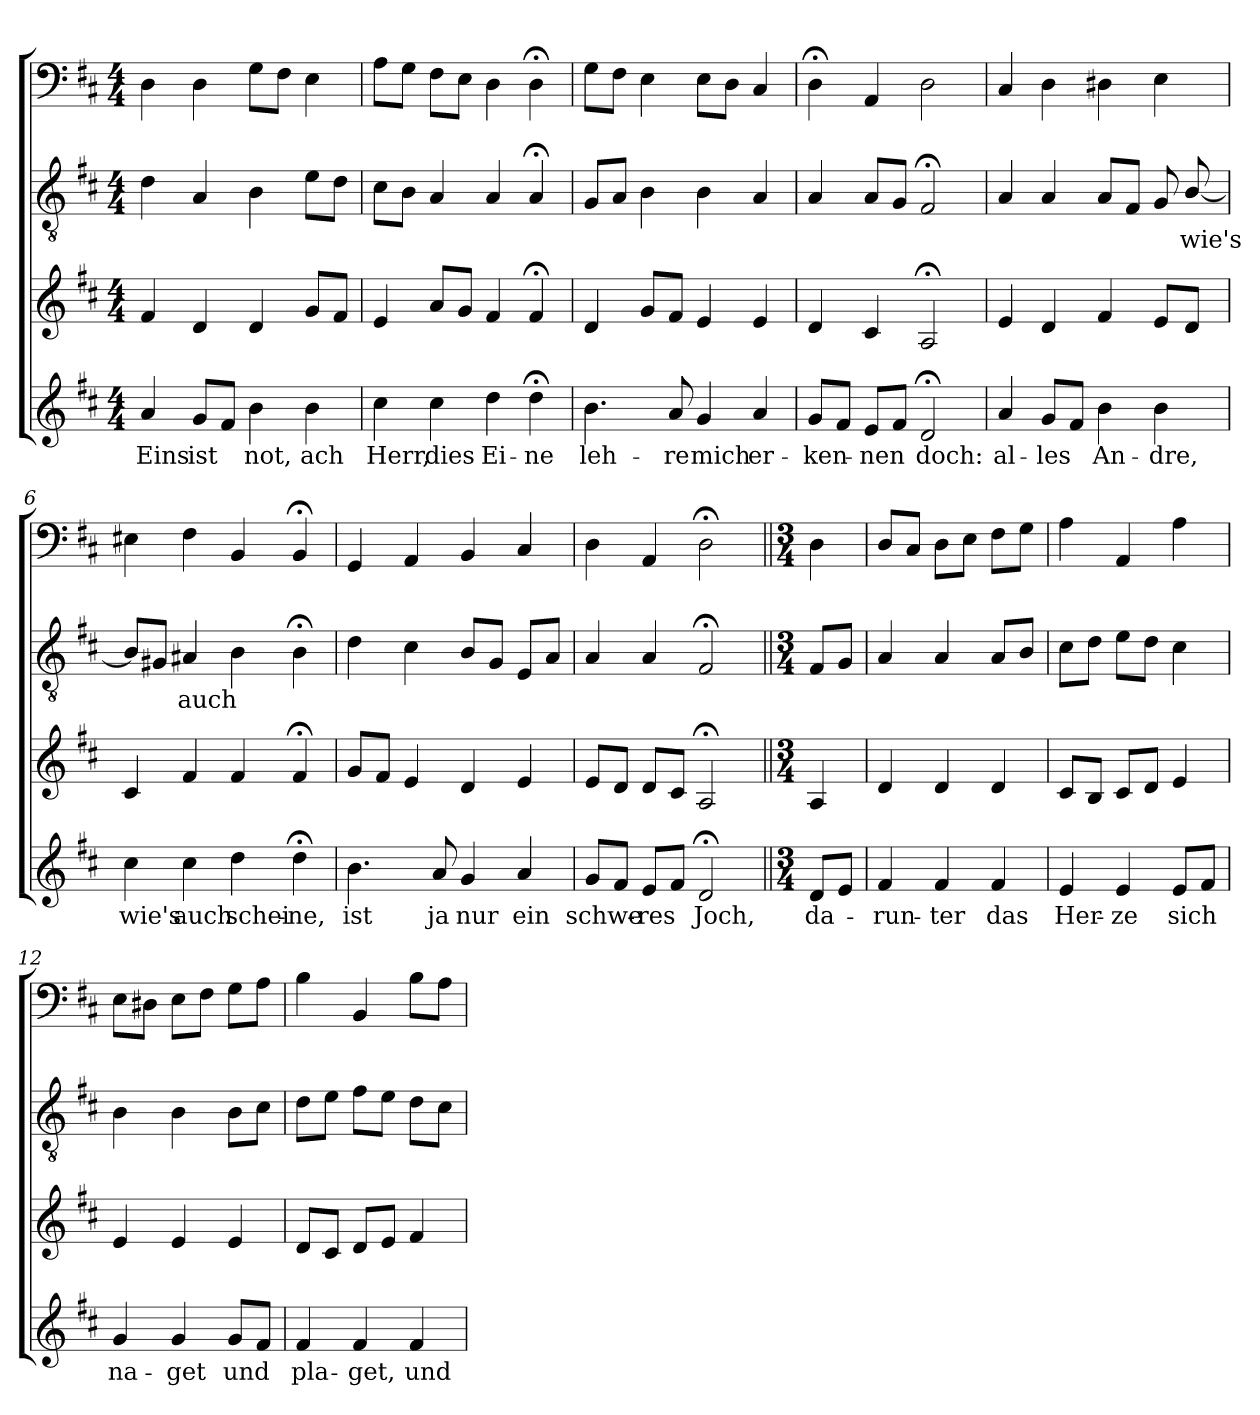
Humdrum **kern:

**kern	**text	**kern	**kern	**text	**kern
*part4	*part4	*part3	*part2	*part2	*part1
*staff4	*staff4	*staff3	*staff2	*staff2	*staff1
*clefG2	*	*clefG2	*clefGv2	*	*clefF4
*k[f#c#]	*	*k[f#c#]	*k[f#c#]	*	*k[f#c#]
*D:	*	*D:	*D:	*	*D:
*M4/4	*	*M4/4	*M4/4	*	*M4/4
=1	=1	=1	=1	=1	=1
4a/	Eins	4f#/	4d\	.	4D\
8g/L	ist	4d/	4A/	.	4D\
8f#/J	.	.	.	.	.
4b\	not,	4d/	4B\	.	8G\L
.	.	.	.	.	8F#\J
4b\	ach	8g/L	8e\L	.	4E\
.	.	8f#/J	8d\J	.	.
=2	=2	=2	=2	=2	=2
4cc#\	Herr,	4e/	8c#\L	.	8A\L
.	.	.	8B\J	.	8G\J
4cc#\	dies	8a/L	4A/	.	8F#\L
.	.	8g/J	.	.	8E\J
4dd\	Ei-	4f#/	4A/	.	4D\
4dd;<\	-ne	4f#;</	4A;</	.	4D;<\
=3	=3	=3	=3	=3	=3
4.b\	leh-	4d/	8G/L	.	8G\L
.	.	.	8A/J	.	8F#\J
.	.	8g/L	4B\	.	4E\
8a/	-re	8f#/J	.	.	.
4g/	mich	4e/	4B\	.	8E\L
.	.	.	.	.	8D\J
4a/	er-	4e/	4A/	.	4C#/
=4	=4	=4	=4	=4	=4
8g/L	-ken-	4d/	4A/	.	4D;<\
8f#/J	.	.	.	.	.
8e/L	-nen	4c#/	8A/L	.	4AA/
8f#/J	.	.	8G/J	.	.
2d;</	doch:	2A;</	2F#;</	.	2D\
=5	=5	=5	=5	=5	=5
4a/	al-	4e/	4A/	.	4C#/
8g/L	-les	4d/	4A/	.	4D\
8f#/J	.	.	.	.	.
4b\	An-	4f#/	8A/L	.	4D#X\
.	.	.	8F#/J	.	.
4b\	-dre,	8e/L	8G/	.	4E\
.	.	8d/J	[8B/	wie's	.
=6	=6	=6	=6	=6	=6
4cc#\	wie's	4c#/	8B/L]	.	4E#X\
.	.	.	8G#X/J	.	.
4cc#\	auch	4f#/	4A#X/	auch	4F#\
4dd\	schei-	4f#/	4B\	.	4BB/
4dd;<\	-ne,	4f#;</	4B;<\	.	4BB;</
=7	=7	=7	=7	=7	=7
4.b\	ist	8g/L	4d\	.	4GG/
.	.	8f#/J	.	.	.
.	.	4e/	4c#\	.	4AA/
8a/	ja	.	.	.	.
4g/	nur	4d/	8B/L	.	4BB/
.	.	.	8G/J	.	.
4a/	ein	4e/	8E/L	.	4C#/
.	.	.	8A/J	.	.
=8	=8	=8	=8	=8	=8
8g/L	schwe-	8e/L	4A/	.	4D\
8f#/J	.	8d/J	.	.	.
8e/L	-res	8d/L	4A/	.	4AA/
8f#/J	.	8c#/J	.	.	.
2d;</	Joch,	2A;</	2F#;</	.	2D;<\
=9||	=9||	=9||	=9||	=9||	=9||
*M3/4	*	*M3/4	*M3/4	*	*M3/4
8d/L	da-	4A/	8F#/L	.	4D\
8e/J	.	.	8G/J	.	.
=10	=10	=10	=10	=10	=10
4f#/	-run-	4d/	4A/	.	8D/L
.	.	.	.	.	8C#/J
4f#/	-ter	4d/	4A/	.	8D\L
.	.	.	.	.	8E\J
4f#/	das	4d/	8A/L	.	8F#\L
.	.	.	8B/J	.	8G\J
=11	=11	=11	=11	=11	=11
4e/	Her-	8c#/L	8c#\L	.	4A\
.	.	8B/J	8d\J	.	.
4e/	-ze	8c#/L	8e\L	.	4AA/
.	.	8d/J	8d\J	.	.
8e/L	sich	4e/	4c#\	.	4A\
8f#/J	.	.	.	.	.
=12	=12	=12	=12	=12	=12
4g/	na-	4e/	4B\	.	8E\L
.	.	.	.	.	8D#X\J
4g/	-get	4e/	4B\	.	8E\L
.	.	.	.	.	8F#\J
8g/L	und	4e/	8B\L	.	8G\L
8f#/J	.	.	8c#\J	.	8A\J
=13	=13	=13	=13	=13	=13
4f#/	pla-	8d/L	8d\L	.	4B\
.	.	8c#/J	8e\J	.	.
4f#/	-get,	8d/L	8f#\L	.	4BB/
.	.	8e/J	8e\J	.	.
4f#/	und	4f#/	8d\L	.	8B\L
.	.	.	8c#\J	.	8A\J
=	=	=	=	=	=
*-	*-	*-	*-	*-	*-
